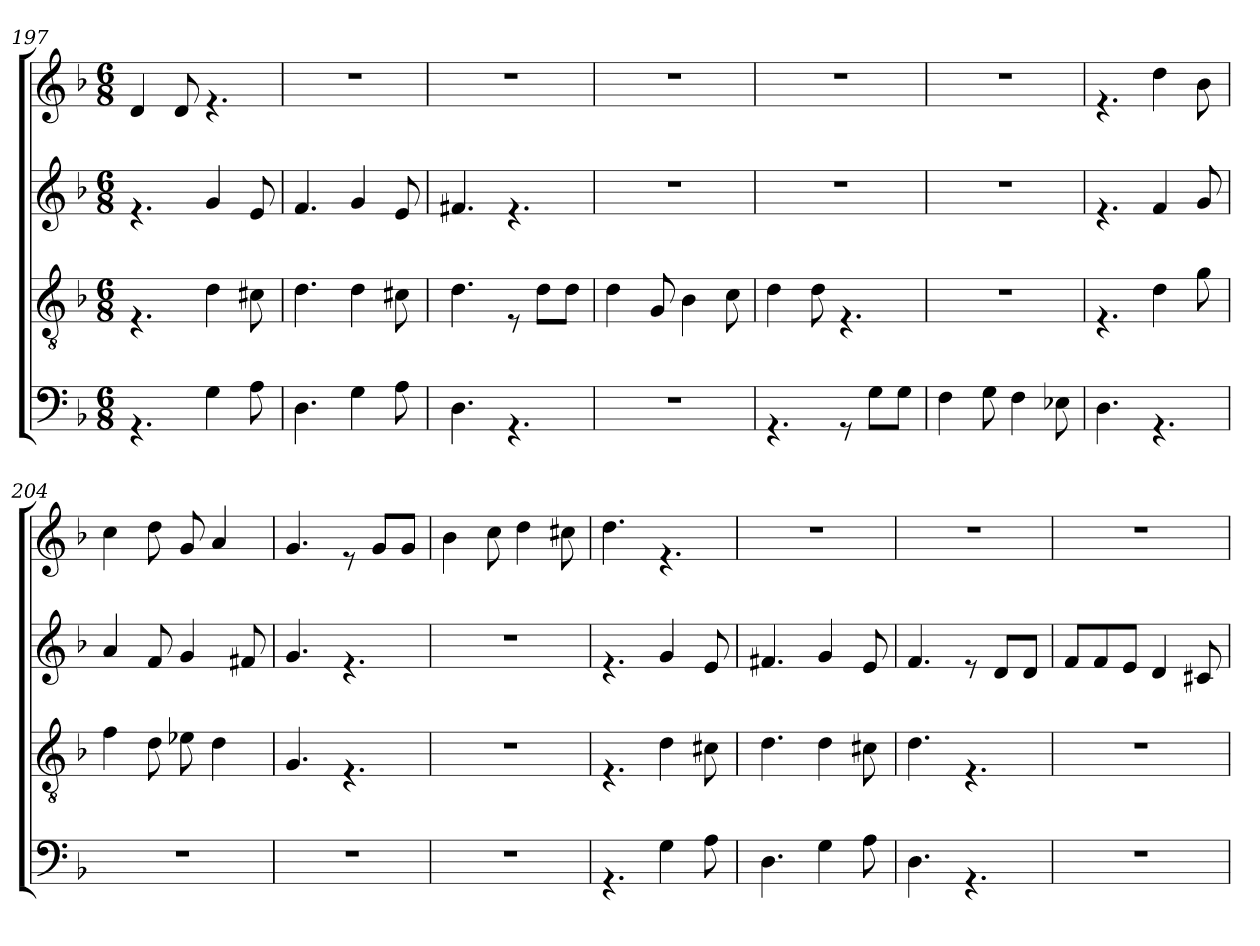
**kern	**kern	**kern	**kern
*part4	*part3	*part2	*part1
*staff4	*staff3	*staff2	*staff1
*clefF4	*clefGv2	*clefG2	*clefG2
*k[b-]	*k[b-]	*k[b-]	*k[b-]
*F:	*F:	*F:	*F:
*M6/8	*M6/8	*M6/8	*M6/8
=197	=197	=197	=197
4.rGG	4.rE	4.re	4d/
.	.	.	8d/
4G\	4d\	4g/	4.re
8A\	8c#X\	8e/	.
=198	=198	=198	=198
4.D\	4.d\	4.f/	2.r
4G\	4d\	4g/	.
8A\	8c#X\	8e/	.
=199	=199	=199	=199
4.D\	4.d\	4.f#X/	2.r
4.rGG	8rE	4.re	.
.	8d\L	.	.
.	8d\J	.	.
!!LO:LB:g=z
=200	=200	=200	=200
2.r	4d\	2.r	2.r
.	8G/	.	.
.	4B-\	.	.
.	8c\	.	.
!!LO:PB:g=z
=201	=201	=201	=201
4.rGG	4d\	2.r	2.r
.	8d\	.	.
8rGG	4.rE	.	.
8G\L	.	.	.
8G\J	.	.	.
=202	=202	=202	=202
4F\	2.r	2.r	2.r
8G\	.	.	.
4F\	.	.	.
8E-X\	.	.	.
=203	=203	=203	=203
4.D\	4.rE	4.re	4.re
4.rGG	4d\	4f/	4dd\
.	8g\	8g/	8b-\
=204	=204	=204	=204
2.r	4f\	4a/	4cc\
.	8d\	8f/	8dd\
.	8e-X\	4g/	8g/
.	4d\	.	4a/
.	.	8f#X/	.
=205	=205	=205	=205
2.r	4.G/	4.g/	4.g/
.	4.rE	4.re	8re
.	.	.	8g/L
.	.	.	8g/J
=206	=206	=206	=206
2.r	2.r	2.r	4b-\
.	.	.	8cc\
.	.	.	4dd\
.	.	.	8cc#X\
!!LO:LB:g=z
=207	=207	=207	=207
4.rGG	4.rE	4.re	4.dd\
4G\	4d\	4g/	4.re
8A\	8c#X\	8e/	.
!!LO:LB:g=z
=208	=208	=208	=208
4.D\	4.d\	4.f#X/	2.r
4G\	4d\	4g/	.
8A\	8c#X\	8e/	.
=209	=209	=209	=209
4.D\	4.d\	4.f/	2.r
4.rGG	4.rE	8re	.
.	.	8d/L	.
.	.	8d/J	.
=210	=210	=210	=210
2.r	2.r	8f/L	2.r
.	.	8f/	.
.	.	8e/J	.
.	.	4d/	.
.	.	8c#X/	.
=	=	=	=
*-	*-	*-	*-
